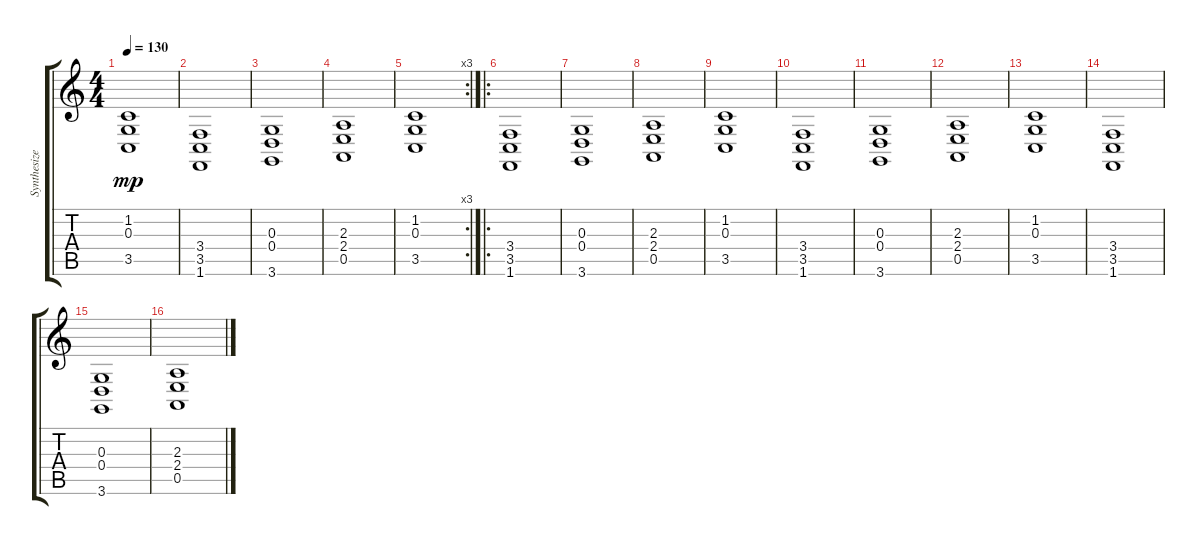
\track ("Synthesizer" "Synthesize") {instrument synthbrass1}
\staff {score tabs}
\tuning (E4 B3 G3 D3 A2 E2) {hide}
\ts (4 4)
\tempo 130
\clef g2
\ks c
(1.2 0.3 3.5).1{dy mp} |
(3.4 3.5 1.6).1 |
(0.3 0.4 3.6).1 |
(2.3 2.4 0.5).1 |
\rc 3
(1.2 0.3 3.5).1 |
\ro
(3.4 3.5 1.6).1 |
(0.3 0.4 3.6).1 |
(2.3 2.4 0.5).1 |
(1.2 0.3 3.5).1 |
(3.4 3.5 1.6).1 |
(0.3 0.4 3.6).1 |
(2.3 2.4 0.5).1 |
(1.2 0.3 3.5).1 |
(3.4 3.5 1.6).1 |
(0.3 0.4 3.6).1 |
(2.3 2.4 0.5).1
